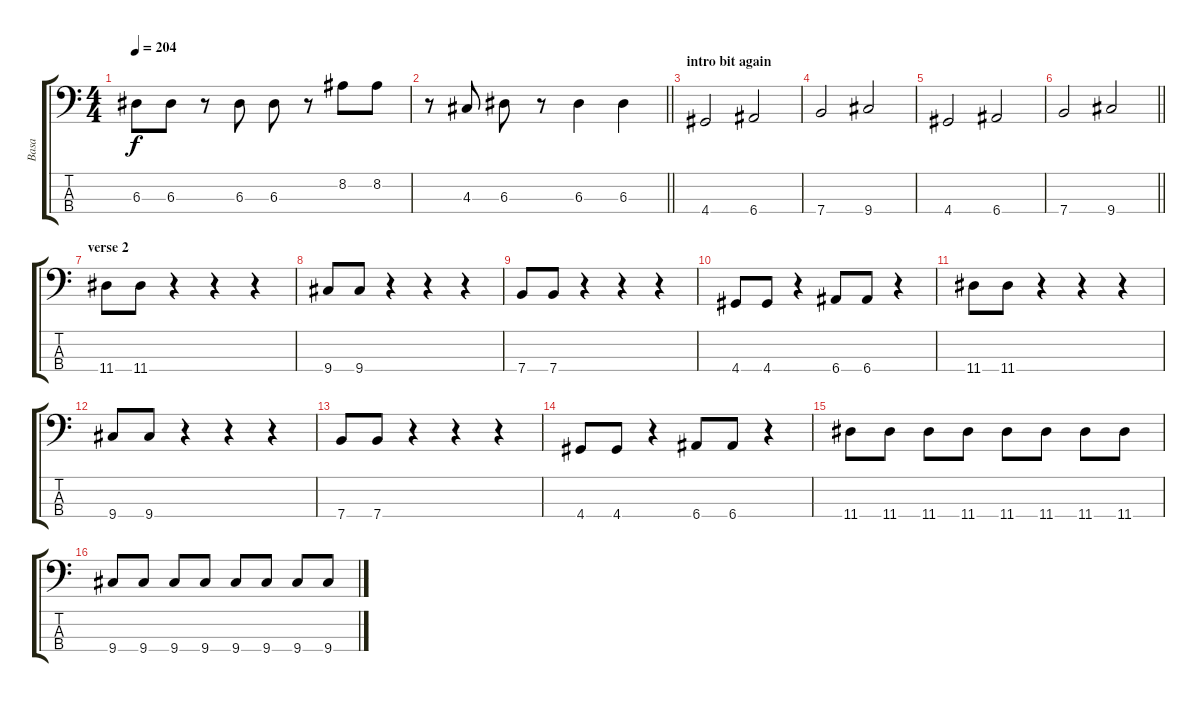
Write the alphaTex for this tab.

\track ("Basa" "Basa") {instrument electricbasspick}
\staff {score tabs}
\tuning (G2 D2 A1 E1) {hide}
\ts (4 4)
\tempo 204
\clef f4
\ks c
6.3.8{dy f} 6.3.8 r.8 6.3.8 6.3.8 r.8 8.2.8 8.2.8 |
\barLineRight lightlight
r.8 4.3.8 6.3.8 r.8 6.3.4 6.3.4 |
\section ("" "intro bit again")
4.4.2 6.4.2 |
7.4.2 9.4.2 |
4.4.2 6.4.2 |
\barLineRight lightlight
7.4.2 9.4.2 |
\section ("" "verse 2")
11.4.8 11.4.8 r.4 r.4 r.4 |
9.4.8 9.4.8 r.4 r.4 r.4 |
7.4.8 7.4.8 r.4 r.4 r.4 |
4.4.8 4.4.8 r.4 6.4.8 6.4.8 r.4 |
11.4.8 11.4.8 r.4 r.4 r.4 |
9.4.8 9.4.8 r.4 r.4 r.4 |
7.4.8 7.4.8 r.4 r.4 r.4 |
4.4.8 4.4.8 r.4 6.4.8 6.4.8 r.4 |
11.4.8 11.4.8 11.4.8 11.4.8 11.4.8 11.4.8 11.4.8 11.4.8 |
9.4.8 9.4.8 9.4.8 9.4.8 9.4.8 9.4.8 9.4.8 9.4.8
